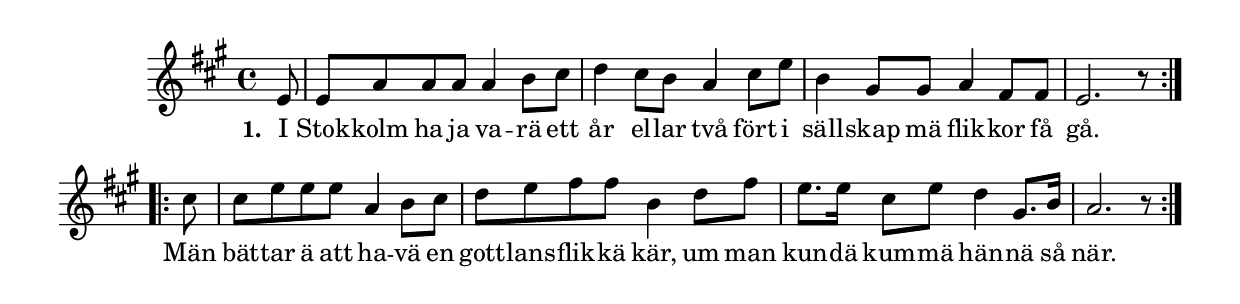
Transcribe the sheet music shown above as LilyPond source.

{
\time 4/4
\key a \major

\repeat volta 2 { 
 \partial 8
 e'8  | 
 e' a' a' a' a'4 b'8 cis''  | 
 d''4 cis''8 b' a'4 cis''8 e''  | 
 b'4 gis'8 gis' a'4 fis'8 fis'  | 
 e'2. r8
 } %( endrepeat )% 
\repeat volta 2 { 
 cis''  | 
 cis'' e'' e'' e'' a'4 b'8 cis''  | 
 d'' e'' fis'' fis'' b'4 d''8 fis''  | 
 e''8. e''16 cis''8 e'' d''4 gis'8. b'16  | 
 a'2. r8
 } %( endrepeat )% 
 }
 \addlyrics {
     \set stanza = #"1. "
     I Stok -- kolm ha ja va -- rä ett år el -- lar två fört i
     säll -- skap mä flik -- kor få gå. Män bät -- tar ä att ha -- vä en
      gott -- lans -- flik -- kä kär, um man kun -- dä kum -- mä hän -- nä så när.
}
